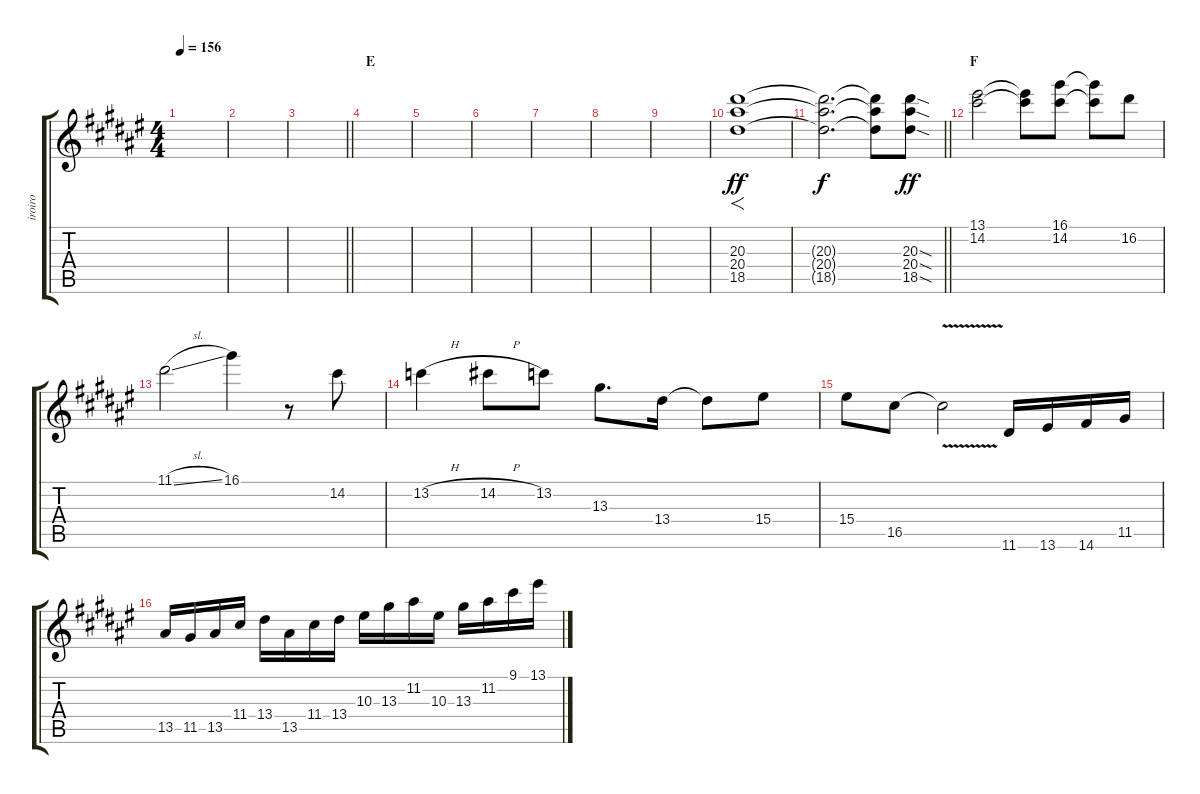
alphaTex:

\track ("iroiro" "iroiro") {instrument electricguitarmuted}
\staff {score tabs}
\tuning (E4 B3 G3 D3 A2 E2) {hide}
\ts (4 4)
\tempo 156
\clef g2
\ks f#
|
|
\barLineRight lightlight
|
\section ("" "E")
|
|
|
|
|
|
(20.3 20.4 18.5).1{f dy ff instrument overdrivenguitar} |
\barLineRight lightlight
(20.3{t} 20.4{t} 18.5{t}).2{d dy f} (20.3{t} 20.4{t} 18.5{t}).8 (20.3{sod} 20.4{sod} 18.5{sod}).8{dy ff} |
\section ("" "F")
(13.1 14.2).2 (13.1{t} 14.2{t}).8 (16.1 14.2).8 (16.1{t} 14.2{t}).8 16.2.8 |
11.1{sl}.2 16.1.4 r.8 14.2.8 |
13.2{h}.4 14.2{h}.8 13.2.8 13.3.8{d} 13.4.16 13.4{t}.8 15.4.8 |
15.4.8 16.5.8 16.5{v t}.2 11.6.16 13.6.16 14.6.16 11.5.16 |
13.5.16 11.5.16 13.5.16 11.4.16 13.4.16 13.5.16 11.4.16 13.4.16 10.3.16 13.3.16 11.2.16 10.3.16 13.3.16 11.2.16 9.1.16 13.1.16
